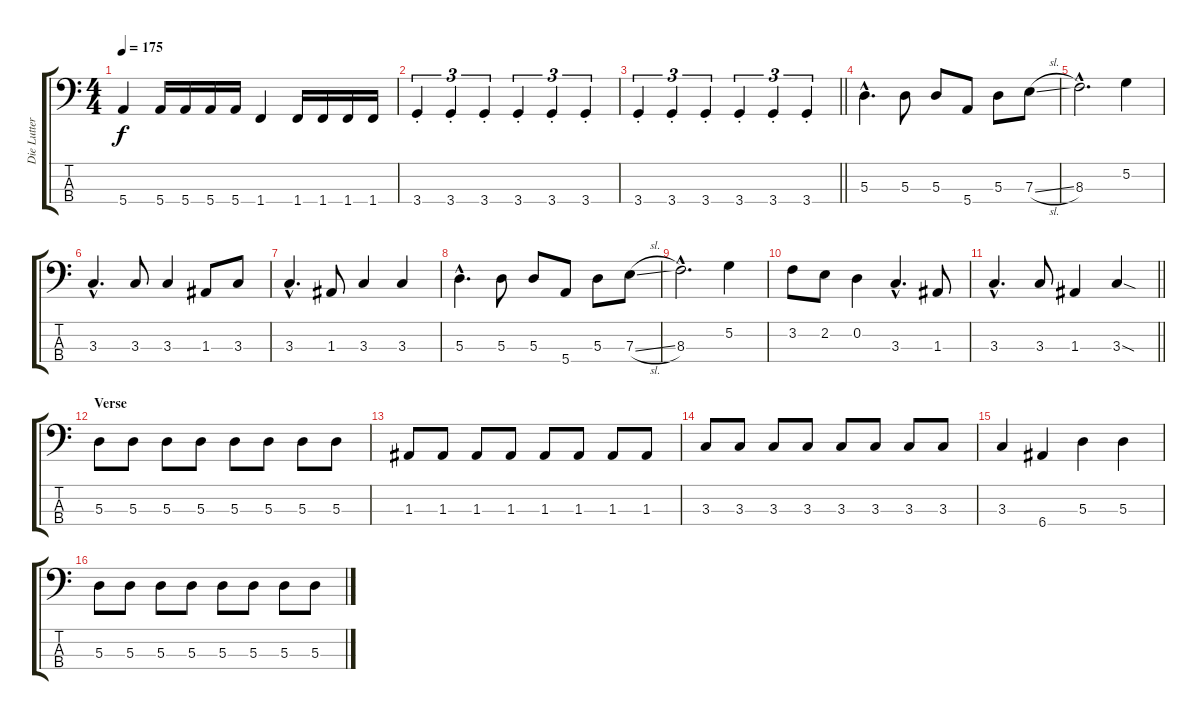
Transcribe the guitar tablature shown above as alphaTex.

\track ("Die Lutter" "Die Lutter") {instrument electricbasspick}
\staff {score tabs}
\tuning (G2 D2 A1 E1) {hide}
\ts (4 4)
\tempo 175
\clef f4
\ks c
5.4.4{dy f} 5.4.16 5.4.16 5.4.16 5.4.16 1.4.4 1.4.16 1.4.16 1.4.16 1.4.16 |
3.4{st}.4{tu (3 2)} 3.4{st}.4{tu (3 2)} 3.4{st}.4{tu (3 2)} 3.4{st}.4{tu (3 2)} 3.4{st}.4{tu (3 2)} 3.4{st}.4{tu (3 2)} |
\barLineRight lightlight
3.4{st}.4{tu (3 2)} 3.4{st}.4{tu (3 2)} 3.4{st}.4{tu (3 2)} 3.4{st}.4{tu (3 2)} 3.4{st}.4{tu (3 2)} 3.4{st}.4{tu (3 2)} |
5.3{hac}.4{d} 5.3.8 5.3.8 5.4.8 5.3.8 7.3{sl}.8 |
8.3{hac}.2{d} 5.2.4 |
3.3{hac}.4{d} 3.3.8 3.3.4 1.3.8 3.3.8 |
3.3{hac}.4{d} 1.3.8 3.3.4 3.3.4 |
5.3{hac}.4{d} 5.3.8 5.3.8 5.4.8 5.3.8 7.3{sl}.8 |
8.3{hac}.2{d} 5.2.4 |
3.2.8 2.2.8 0.2.4 3.3{hac}.4{d} 1.3.8 |
\barLineRight lightlight
3.3{hac}.4{d} 3.3.8 1.3.4 3.3{sod}.4 |
\section ("" "Verse")
5.3.8 5.3.8 5.3.8 5.3.8 5.3.8 5.3.8 5.3.8 5.3.8 |
1.3.8 1.3.8 1.3.8 1.3.8 1.3.8 1.3.8 1.3.8 1.3.8 |
3.3.8 3.3.8 3.3.8 3.3.8 3.3.8 3.3.8 3.3.8 3.3.8 |
3.3.4 6.4.4 5.3.4 5.3.4 |
5.3.8 5.3.8 5.3.8 5.3.8 5.3.8 5.3.8 5.3.8 5.3.8
